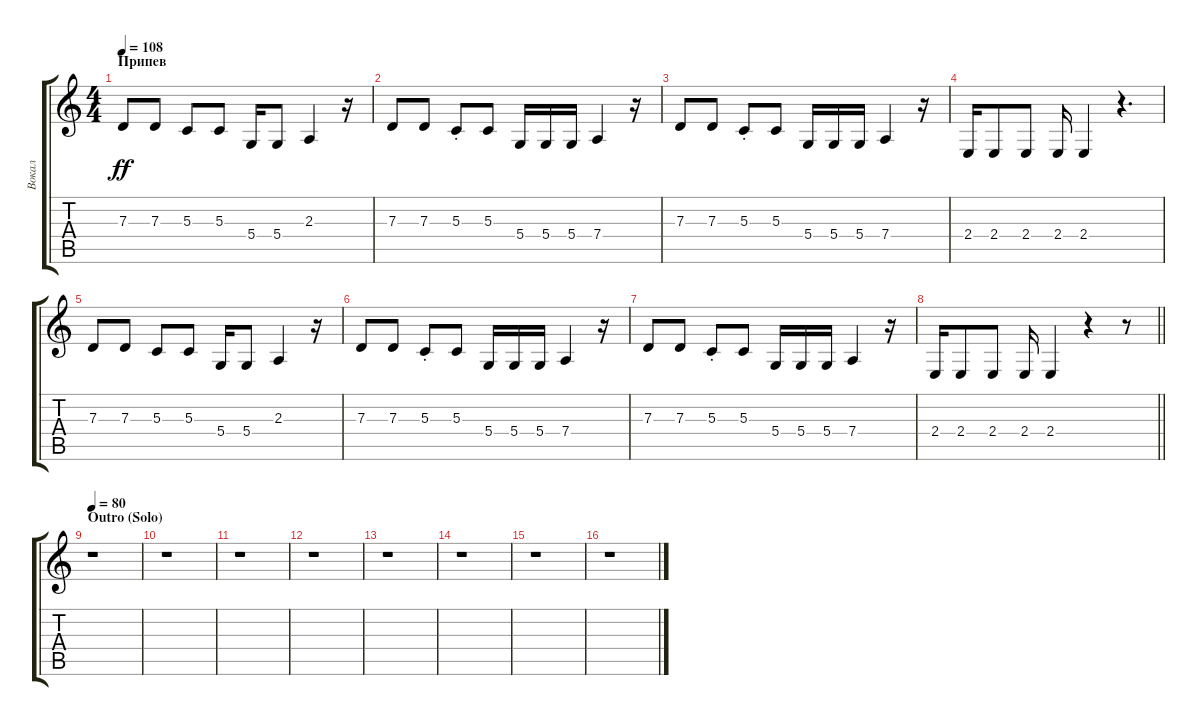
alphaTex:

\track ("Вокал" "Вокал") {instrument cello}
\staff {score tabs}
\tuning (E4 B3 G3 D3 A2 E2) {hide}
\ts (4 4)
\section ("" "Припев")
\tempo 108
\clef g2
\ks c
7.3.8{dy ff} 7.3.8 5.3.8 5.3.8 5.4.16 5.4.8 2.3.4 r.16 |
7.3.8 7.3.8 5.3{st}.8 5.3.8 5.4.16 5.4.16 5.4.16 7.4.4 r.16 |
7.3.8 7.3.8 5.3{st}.8 5.3.8 5.4.16 5.4.16 5.4.16 7.4.4 r.16 |
2.4.16 2.4.8 2.4.8 2.4.16 2.4.4 r.4{d} |
7.3.8 7.3.8 5.3.8 5.3.8 5.4.16 5.4.8 2.3.4 r.16 |
7.3.8 7.3.8 5.3{st}.8 5.3.8 5.4.16 5.4.16 5.4.16 7.4.4 r.16 |
7.3.8 7.3.8 5.3{st}.8 5.3.8 5.4.16 5.4.16 5.4.16 7.4.4 r.16 |
\barLineRight lightlight
2.4.16 2.4.8 2.4.8 2.4.16 2.4.4 r.4 r.8 |
\section ("" "Outro (Solo) ")
\tempo 80
r.1 |
r.1 |
r.1 |
r.1 |
r.1 |
r.1 |
r.1 |
r.1
